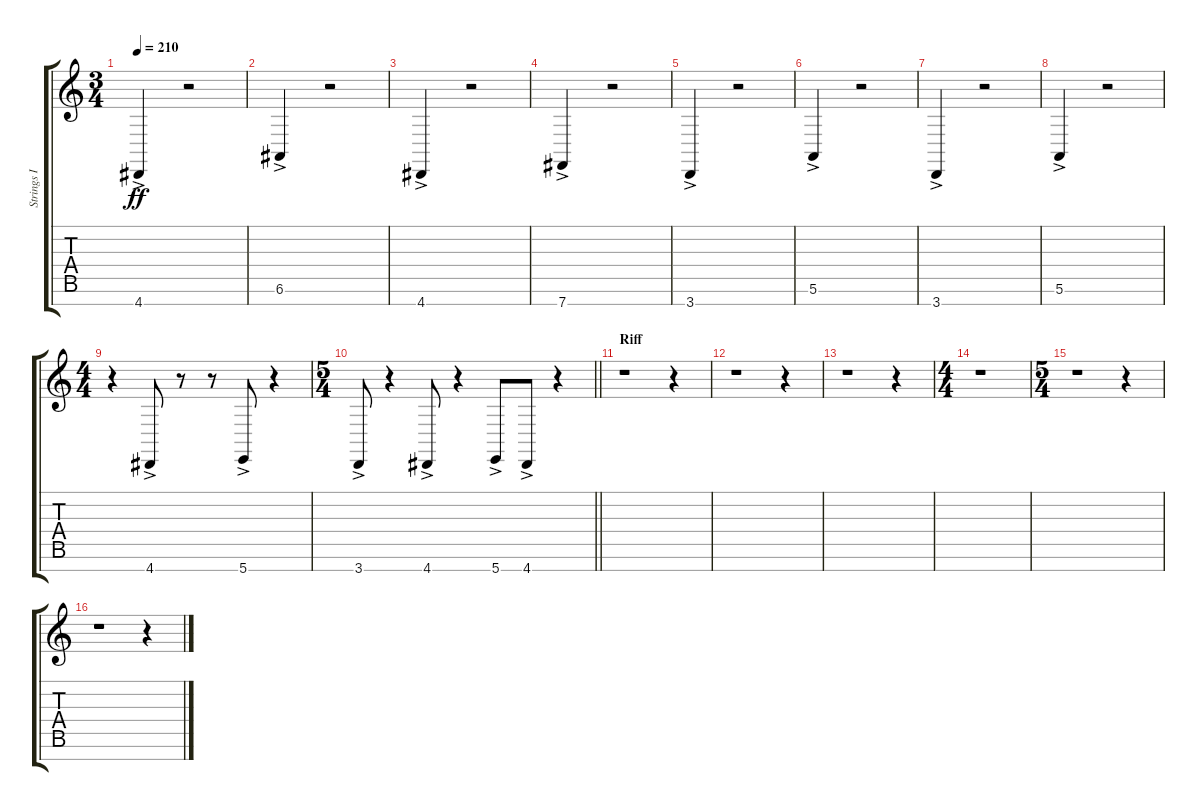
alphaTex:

\track ("Strings I" "Strings I") {instrument stringensemble1}
\staff {score tabs}
\tuning (E4 B3 G3 D3 A2 E2 B1) {hide}
\ts (3 4)
\tempo 210
\clef g2
\ks c
4.7{ac}.4{dy ff} r.2 |
6.6{ac}.4 r.2 |
4.7{ac}.4 r.2 |
7.7{ac}.4 r.2 |
3.7{ac}.4 r.2 |
5.6{ac}.4 r.2 |
3.7{ac}.4 r.2 |
5.6{ac}.4 r.2 |
\ts (4 4)
r.4{balance 8} 4.7{ac}.8 r.8 r.8 5.7{ac}.8 r.4 |
\ts (5 4)
\barLineRight lightlight
3.7{ac}.8 r.4 4.7{ac}.8 r.4 5.7{ac}.8 4.7{ac}.8 r.4 |
\section ("" "Riff")
r.1 r.4 |
r.1 r.4 |
r.1 r.4 |
\ts (4 4)
r.1 |
\ts (5 4)
r.1 r.4 |
r.1 r.4
